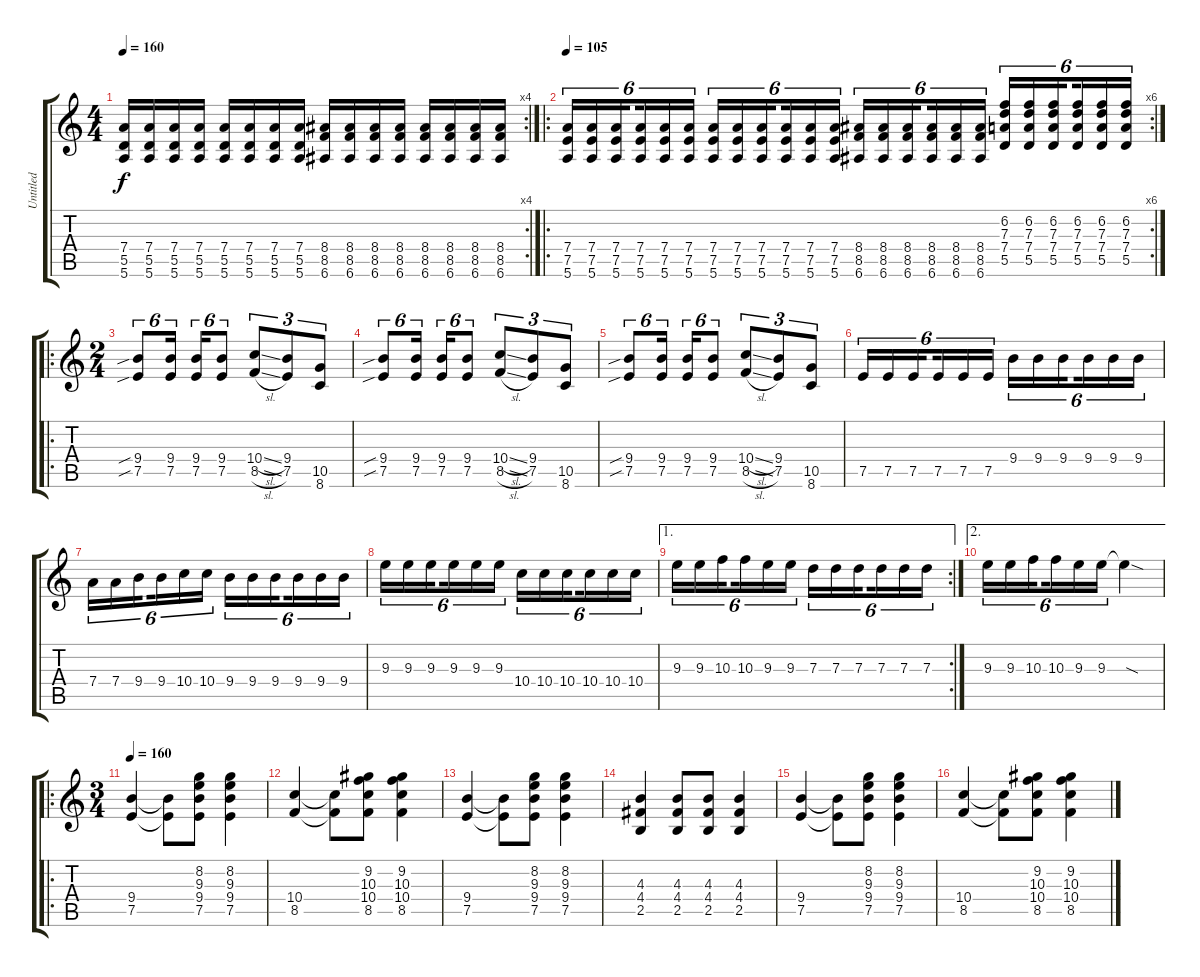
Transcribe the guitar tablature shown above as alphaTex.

\track ("Untitled" "Untitled") {instrument overdrivenguitar}
\staff {score tabs}
\tuning (E4 B3 G3 D3 A2 E2) {hide}
\rc 4
\ts (4 4)
\tempo 160
\clef g2
\ks c
(7.4 5.5 5.6).16{dy f} (7.4 5.5 5.6).16 (7.4 5.5 5.6).16 (7.4 5.5 5.6).16 (7.4 5.5 5.6).16 (7.4 5.5 5.6).16 (7.4 5.5 5.6).16 (7.4 5.5 5.6).16 (8.4 8.5 6.6).16 (8.4 8.5 6.6).16 (8.4 8.5 6.6).16 (8.4 8.5 6.6).16 (8.4 8.5 6.6).16 (8.4 8.5 6.6).16 (8.4 8.5 6.6).16 (8.4 8.5 6.6).16 |
\ro
\rc 6
\tempo 105
(7.4 7.5 5.6).16{tu (6 4)} (7.4 7.5 5.6).16{tu (6 4)} (7.4 7.5 5.6).16{tu (6 4) beam splitsecondary} (7.4 7.5 5.6).16{tu (6 4)} (7.4 7.5 5.6).16{tu (6 4)} (7.4 7.5 5.6).16{tu (6 4)} (7.4 7.5 5.6).16{tu (6 4)} (7.4 7.5 5.6).16{tu (6 4)} (7.4 7.5 5.6).16{tu (6 4) beam splitsecondary} (7.4 7.5 5.6).16{tu (6 4)} (7.4 7.5 5.6).16{tu (6 4)} (7.4 7.5 5.6).16{tu (6 4)} (8.4 8.5 6.6).16{tu (6 4)} (8.4 8.5 6.6).16{tu (6 4)} (8.4 8.5 6.6).16{tu (6 4) beam splitsecondary} (8.4 8.5 6.6).16{tu (6 4)} (8.4 8.5 6.6).16{tu (6 4)} (8.4 8.5 6.6).16{tu (6 4)} (6.2 7.3 7.4 5.5).16{tu (6 4)} (6.2 7.3 7.4 5.5).16{tu (6 4)} (6.2 7.3 7.4 5.5).16{tu (6 4) beam splitsecondary} (6.2 7.3 7.4 5.5).16{tu (6 4)} (6.2 7.3 7.4 5.5).16{tu (6 4)} (6.2 7.3 7.4 5.5).16{tu (6 4)} |
\ro
\ts (2 4)
(9.4{sib} 7.5{sib}).8{tu (6 4)} (9.4 7.5).16{tu (6 4) beam splitsecondary} (9.4 7.5).16{tu (6 4)} (9.4 7.5).8{tu (6 4)} (10.4{sl} 8.5{sl}).8{tu (3 2)} (9.4 7.5).8{tu (3 2)} (10.5 8.6).8{tu (3 2)} |
(9.4{sib} 7.5{sib}).8{tu (6 4)} (9.4 7.5).16{tu (6 4) beam splitsecondary} (9.4 7.5).16{tu (6 4)} (9.4 7.5).8{tu (6 4)} (10.4{sl} 8.5{sl}).8{tu (3 2)} (9.4 7.5).8{tu (3 2)} (10.5 8.6).8{tu (3 2)} |
(9.4{sib} 7.5{sib}).8{tu (6 4)} (9.4 7.5).16{tu (6 4) beam splitsecondary} (9.4 7.5).16{tu (6 4)} (9.4 7.5).8{tu (6 4)} (10.4{sl} 8.5{sl}).8{tu (3 2)} (9.4 7.5).8{tu (3 2)} (10.5 8.6).8{tu (3 2)} |
7.5.16{tu (6 4)} 7.5.16{tu (6 4)} 7.5.16{tu (6 4) beam splitsecondary} 7.5.16{tu (6 4)} 7.5.16{tu (6 4)} 7.5.16{tu (6 4)} 9.4.16{tu (6 4)} 9.4.16{tu (6 4)} 9.4.16{tu (6 4) beam splitsecondary} 9.4.16{tu (6 4)} 9.4.16{tu (6 4)} 9.4.16{tu (6 4)} |
7.4.16{tu (6 4)} 7.4.16{tu (6 4)} 9.4.16{tu (6 4) beam splitsecondary} 9.4.16{tu (6 4)} 10.4.16{tu (6 4)} 10.4.16{tu (6 4)} 9.4.16{tu (6 4)} 9.4.16{tu (6 4)} 9.4.16{tu (6 4) beam splitsecondary} 9.4.16{tu (6 4)} 9.4.16{tu (6 4)} 9.4.16{tu (6 4)} |
9.3.16{tu (6 4)} 9.3.16{tu (6 4)} 9.3.16{tu (6 4) beam splitsecondary} 9.3.16{tu (6 4)} 9.3.16{tu (6 4)} 9.3.16{tu (6 4)} 10.4.16{tu (6 4)} 10.4.16{tu (6 4)} 10.4.16{tu (6 4) beam splitsecondary} 10.4.16{tu (6 4)} 10.4.16{tu (6 4)} 10.4.16{tu (6 4)} |
\ae 1
\rc 2
9.3.16{tu (6 4)} 9.3.16{tu (6 4)} 10.3.16{tu (6 4) beam splitsecondary} 10.3.16{tu (6 4)} 9.3.16{tu (6 4)} 9.3.16{tu (6 4)} 7.3.16{tu (6 4)} 7.3.16{tu (6 4)} 7.3.16{tu (6 4) beam splitsecondary} 7.3.16{tu (6 4)} 7.3.16{tu (6 4)} 7.3.16{tu (6 4)} |
\ae 2
9.3.16{tu (6 4)} 9.3.16{tu (6 4)} 10.3.16{tu (6 4) beam splitsecondary} 10.3.16{tu (6 4)} 9.3.16{tu (6 4)} 9.3.16{tu (6 4)} 9.3{sod t}.4 |
\ro
\ts (3 4)
\tempo 160
(9.4 7.5).4 (9.4{t} 7.5{t}).8 (8.2 9.3 9.4 7.5).8 (8.2 9.3 9.4 7.5).4 |
(10.4 8.5).4 (10.4{t} 8.5{t}).8 (9.2 10.3 10.4 8.5).8 (9.2 10.3 10.4 8.5).4 |
(9.4 7.5).4 (9.4{t} 7.5{t}).8 (8.2 9.3 9.4 7.5).8 (8.2 9.3 9.4 7.5).4 |
(4.3 4.4 2.5).4 (4.3 4.4 2.5).8 (4.3 4.4 2.5).8 (4.3 4.4 2.5).4 |
(9.4 7.5).4 (9.4{t} 7.5{t}).8 (8.2 9.3 9.4 7.5).8 (8.2 9.3 9.4 7.5).4 |
(10.4 8.5).4 (10.4{t} 8.5{t}).8 (9.2 10.3 10.4 8.5).8 (9.2 10.3 10.4 8.5).4
